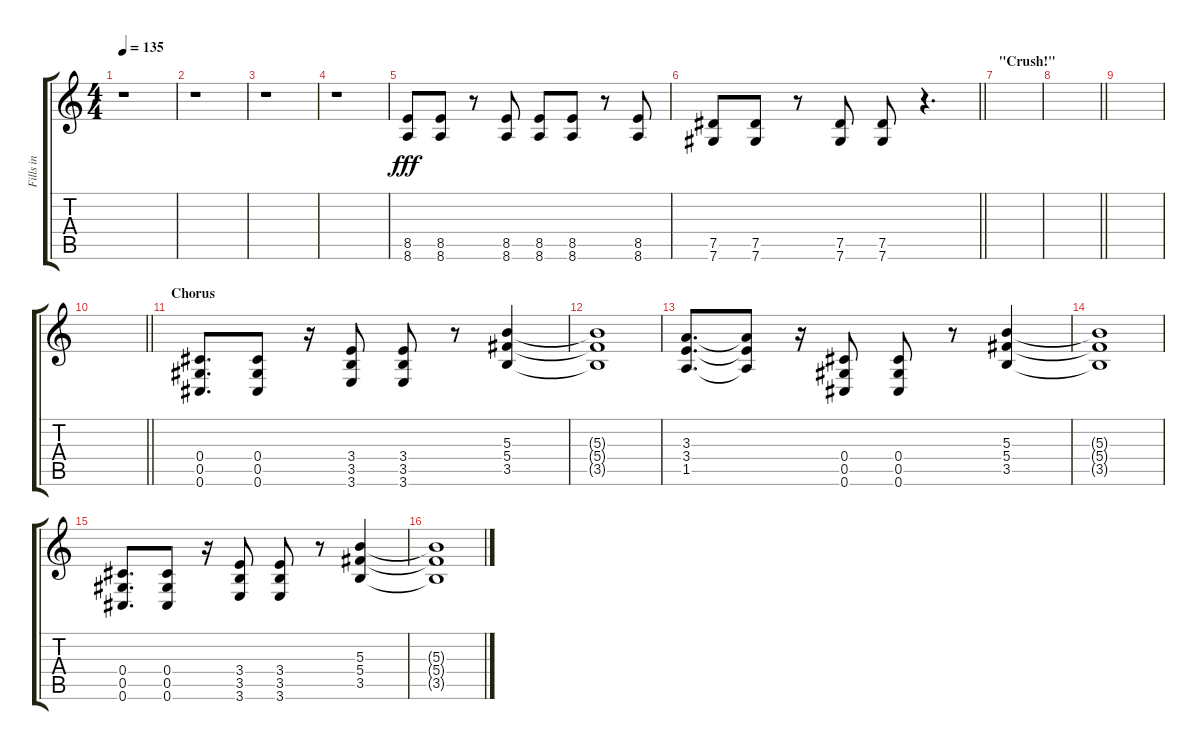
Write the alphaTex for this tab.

\track ("Fills in" "Fills in") {instrument distortionguitar}
\staff {score tabs}
\tuning (Eb4 Bb3 Gb3 Db3 Ab2 Db2) {hide}
\ts (4 4)
\tempo 135
\clef g2
\ks c
r.1{dy mp} |
r.1 |
r.1 |
r.1 |
(8.5 8.6).8{dy fff} (8.5 8.6).8 r.8 (8.5 8.6).8 (8.5 8.6).8 (8.5 8.6).8 r.8 (8.5 8.6).8 |
\barLineRight lightlight
(7.5 7.6).8 (7.5 7.6).8 r.8 (7.5 7.6).8 (7.5 7.6).8 r.4{d} |
\section ("" "\"Crush!\"")
|
\barLineRight lightlight
|
|
\barLineRight lightlight
|
\section ("" "Chorus")
(0.4 0.5 0.6).8{d} (0.4 0.5 0.6).8 r.16 (3.4 3.5 3.6).8 (3.4 3.5 3.6).8 r.8 (5.3 5.4 3.5).4 |
(5.3{t} 5.4{t} 3.5{t}).1 |
(3.3 3.4 1.5).8{d} (3.3{t} 3.4{t} 1.5{t}).8 r.16 (0.4 0.5 0.6).8 (0.4 0.5 0.6).8 r.8 (5.3 5.4 3.5).4 |
(5.3{t} 5.4{t} 3.5{t}).1 |
(0.4 0.5 0.6).8{d} (0.4 0.5 0.6).8 r.16 (3.4 3.5 3.6).8 (3.4 3.5 3.6).8 r.8 (5.3 5.4 3.5).4 |
(5.3{t} 5.4{t} 3.5{t}).1
